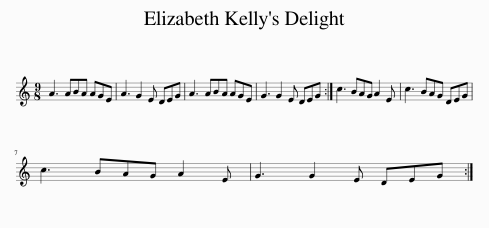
X:1
L:1/8
M:9/8
I:linebreak $
K:C
V:1 treble
V:1
 A3 ABA AGE | A3 G2 E DEG | A3 ABA AGE | G3 G2 E DEG :| c3 BAG A2 E | %5
 c3 BAG DEG |$ c3 BAG A2 E | G3 G2 E DEG :| %8
